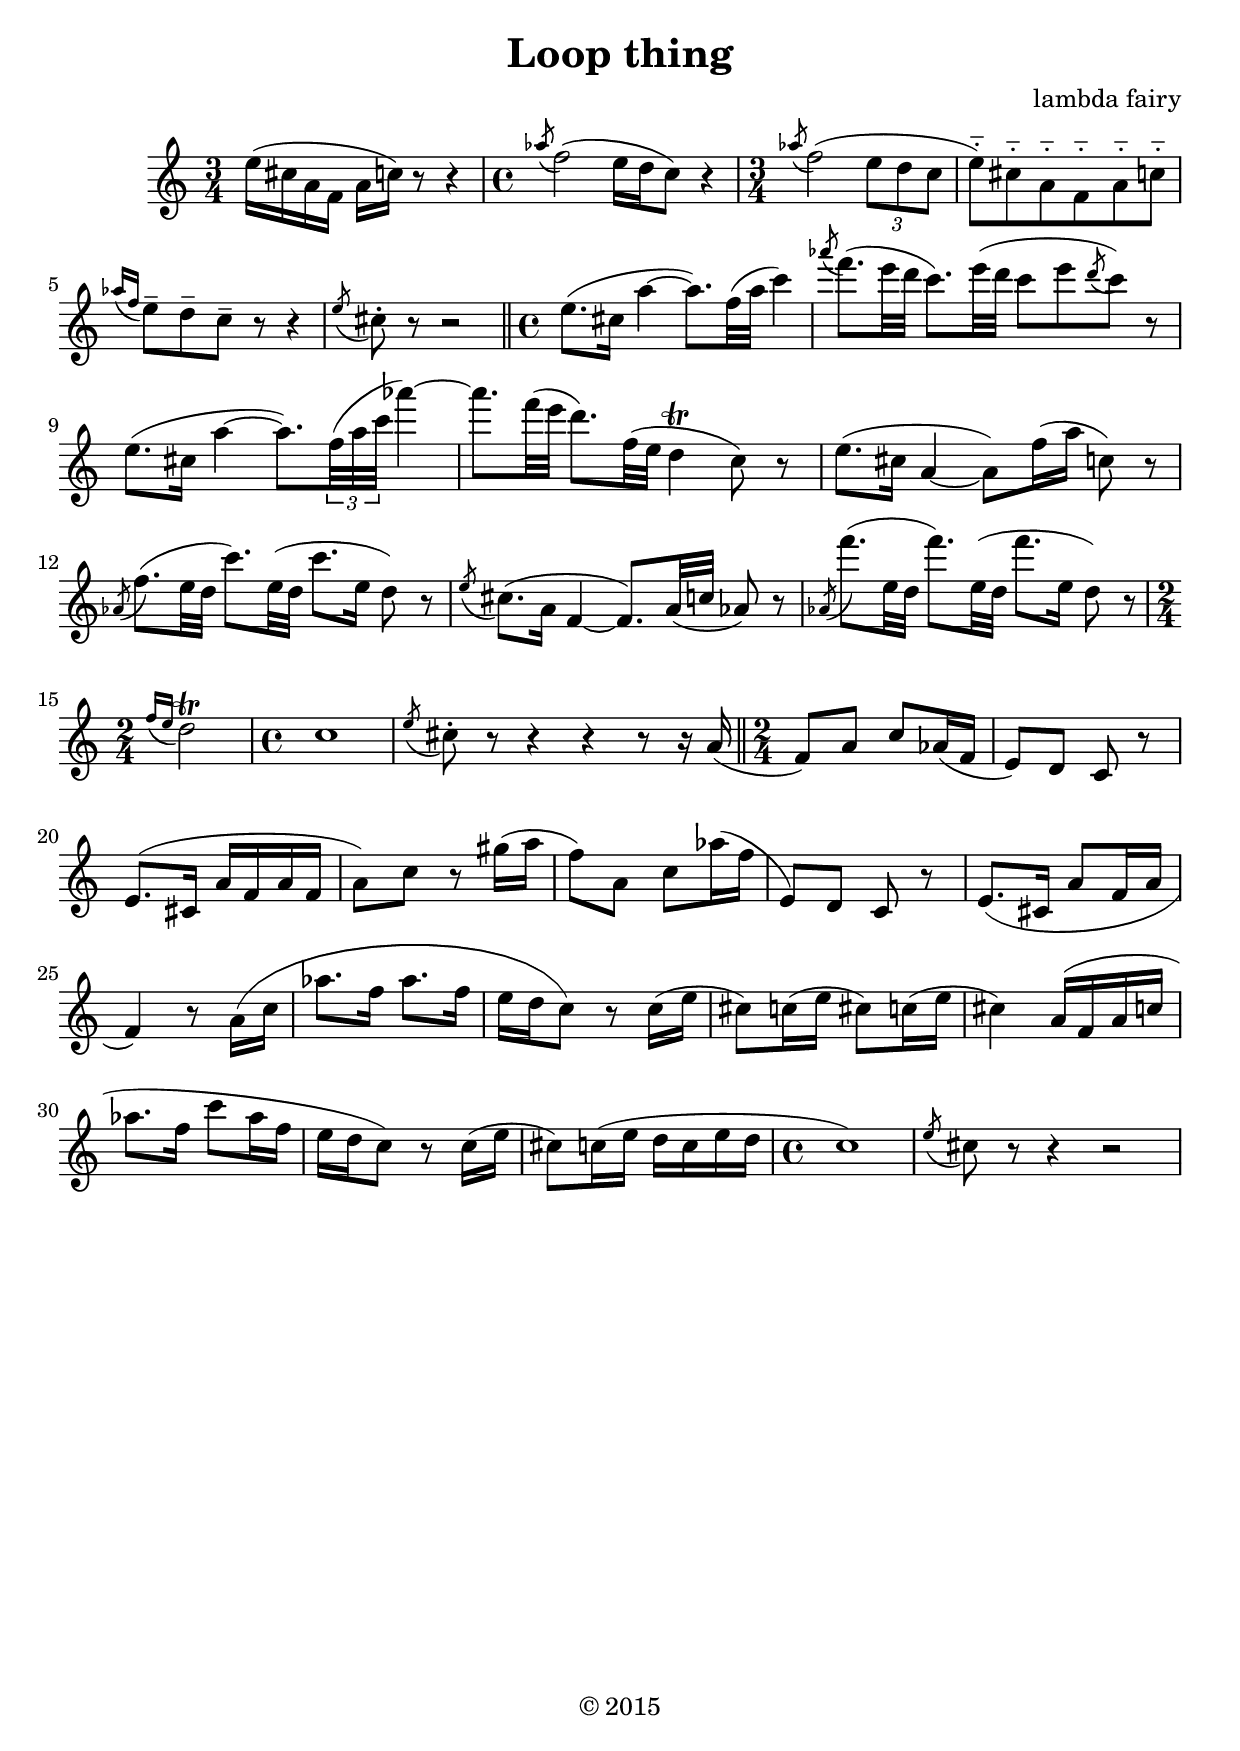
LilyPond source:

\version "2.18.2"

\include "articulate.ly"
\include "shared.ily"

#(set-global-staff-size 22)

\header {
    title = "Loop thing"
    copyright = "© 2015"
    }

stuff = \relative c'' {
    \time 3/4
    | e16( cs a f a c) r8 r4
    \time 4/4
    | \acciaccatura af'8 f2( e16 d c8) r4
    \time 3/4
    | \acciaccatura af'8 f2( \times 2/3 { e8 d c }
    | e-_) cs-_ a-_ f-_ a-_ c-_
    | \acciaccatura { af'16 f } e8-- d-- c-- r r4
    | \acciaccatura e8 cs-. r r2

    \bar "||"

    \time 4/4
    | e8.( cs16 a'4 ~ a8.) f32( a c4)
    | \acciaccatura af'8 f8.( e32 d c8.) e32( d c8 e \acciaccatura d c) r
    | e,8.( cs16 a'4 ~ a8.) \times 2/3 { f32( a c } af'4) ~
    | af8. f32( e d8.) f,32( e d4\trill c8) r

    | e8.( cs16 a4 ~ a8) f'16( a c,8) r
    | \acciaccatura af8 f'8.( e32 d c'8.) e,32( d c'8. e,16 d8) r
    | \acciaccatura e8 cs8.( a16 f4 ~ f8.) a32( c af8) r
    | \acciaccatura af8 f''8.( e,32 d f'8.) e,32( d f'8. e,16 d8) r
    \time 2/4
    | \acciaccatura { f16 e } d2\trill
    \time 4/4
    | c1
    | \acciaccatura e8 cs-. r r4 r r8 r16

    a16(
    \bar "||"
    \time 2/4
    | f8) a c af16( f e8) d c r
    | e8.( cs16 a' f a f a8) c r gs'16( a
    | f8) a, c af'16( f e,8) d c r
    | e8.( cs16 a'8 f16 a f4) r8 a16( c

    | af'8. f16 af8. f16 e d c8) r c16( e
    | cs8) c16( e cs8) c16( e cs4) a16( f a c
    | af'8. f16 c'8 af16 f e d c8) r c16( e
    | cs8) c16( e d c e d
    \time 4/4
    | c1)
    | \acciaccatura e8 cs r r4 r2

    }

\score {
    \stuff
    \layout { }
    }

\score {
    \articulate \stuff
    \midi { }
    }
